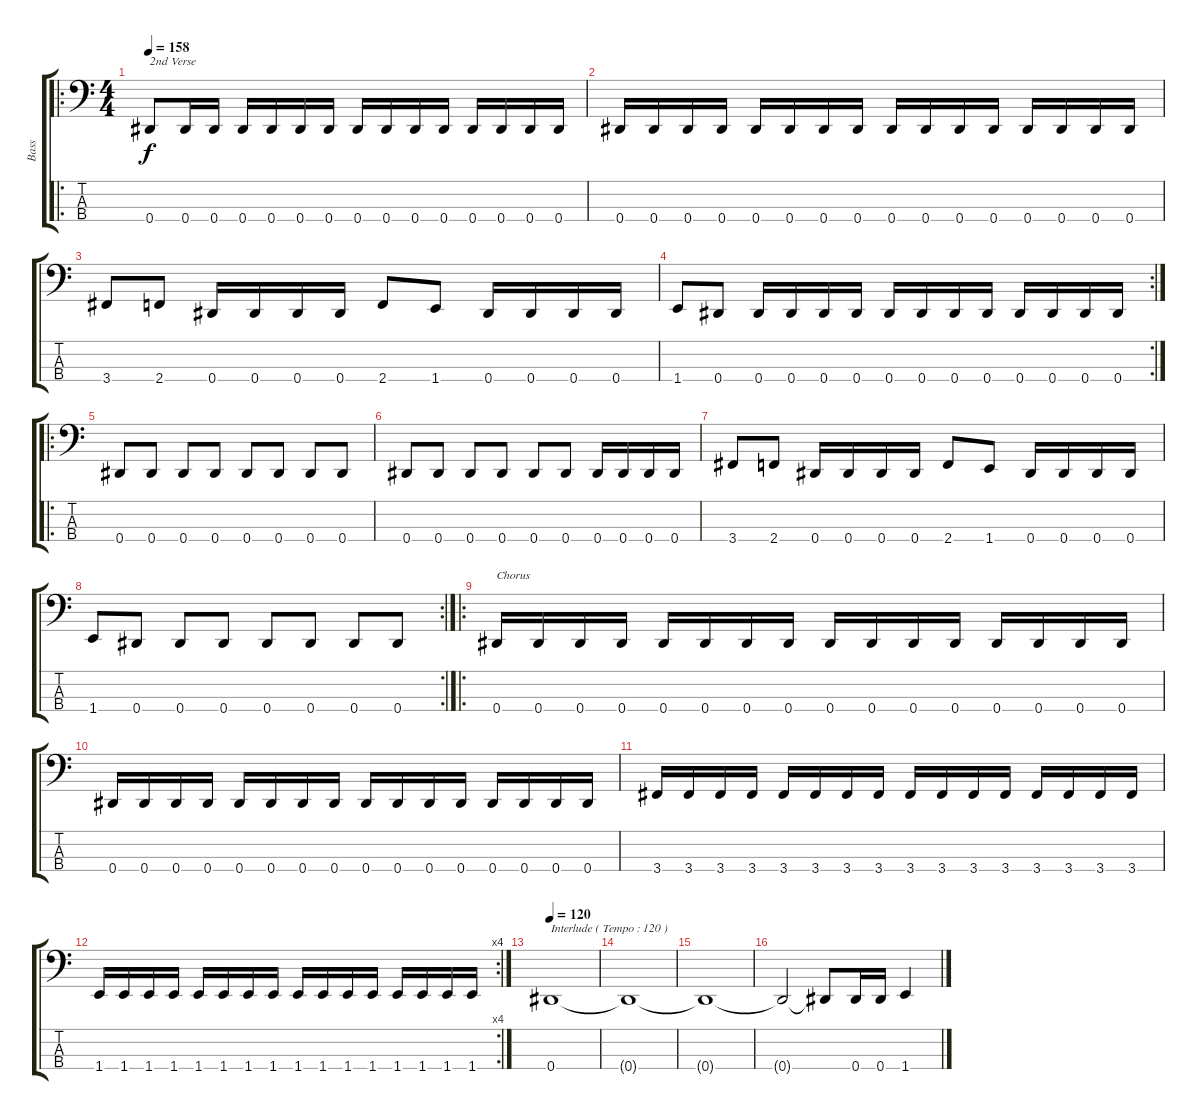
\track ("Bass" "Bass") {instrument slapbass2}
\staff {score tabs}
\tuning (Gb2 Db2 Ab1 Eb1) {hide}
\ro
\ts (4 4)
\tempo 158
\clef f4
\ks c
0.4.8{txt "2nd Verse" dy f} 0.4.16 0.4.16 0.4.16 0.4.16 0.4.16 0.4.16 0.4.16 0.4.16 0.4.16 0.4.16 0.4.16 0.4.16 0.4.16 0.4.16 |
0.4.16 0.4.16 0.4.16 0.4.16 0.4.16 0.4.16 0.4.16 0.4.16 0.4.16 0.4.16 0.4.16 0.4.16 0.4.16 0.4.16 0.4.16 0.4.16 |
3.4.8 2.4.8 0.4.16 0.4.16 0.4.16 0.4.16 2.4.8 1.4.8 0.4.16 0.4.16 0.4.16 0.4.16 |
\rc 2
1.4.8 0.4.8 0.4.16 0.4.16 0.4.16 0.4.16 0.4.16 0.4.16 0.4.16 0.4.16 0.4.16 0.4.16 0.4.16 0.4.16 |
\ro
0.4.8 0.4.8 0.4.8 0.4.8 0.4.8 0.4.8 0.4.8 0.4.8 |
0.4.8 0.4.8 0.4.8 0.4.8 0.4.8 0.4.8 0.4.16 0.4.16 0.4.16 0.4.16 |
3.4.8 2.4.8 0.4.16 0.4.16 0.4.16 0.4.16 2.4.8 1.4.8 0.4.16 0.4.16 0.4.16 0.4.16 |
\rc 2
1.4.8 0.4.8 0.4.8 0.4.8 0.4.8 0.4.8 0.4.8 0.4.8 |
\ro
0.4.16{txt "Chorus"} 0.4.16 0.4.16 0.4.16 0.4.16 0.4.16 0.4.16 0.4.16 0.4.16 0.4.16 0.4.16 0.4.16 0.4.16 0.4.16 0.4.16 0.4.16 |
0.4.16 0.4.16 0.4.16 0.4.16 0.4.16 0.4.16 0.4.16 0.4.16 0.4.16 0.4.16 0.4.16 0.4.16 0.4.16 0.4.16 0.4.16 0.4.16 |
3.4.16 3.4.16 3.4.16 3.4.16 3.4.16 3.4.16 3.4.16 3.4.16 3.4.16 3.4.16 3.4.16 3.4.16 3.4.16 3.4.16 3.4.16 3.4.16 |
\rc 4
1.4.16 1.4.16 1.4.16 1.4.16 1.4.16 1.4.16 1.4.16 1.4.16 1.4.16 1.4.16 1.4.16 1.4.16 1.4.16 1.4.16 1.4.16 1.4.16 |
\tempo 120
0.4.1{txt "Interlude ( Tempo : 120 )"} |
0.4{t}.1 |
0.4{t}.1 |
0.4{t}.2 0.4{t}.8 0.4.16 0.4.16 1.4.4
